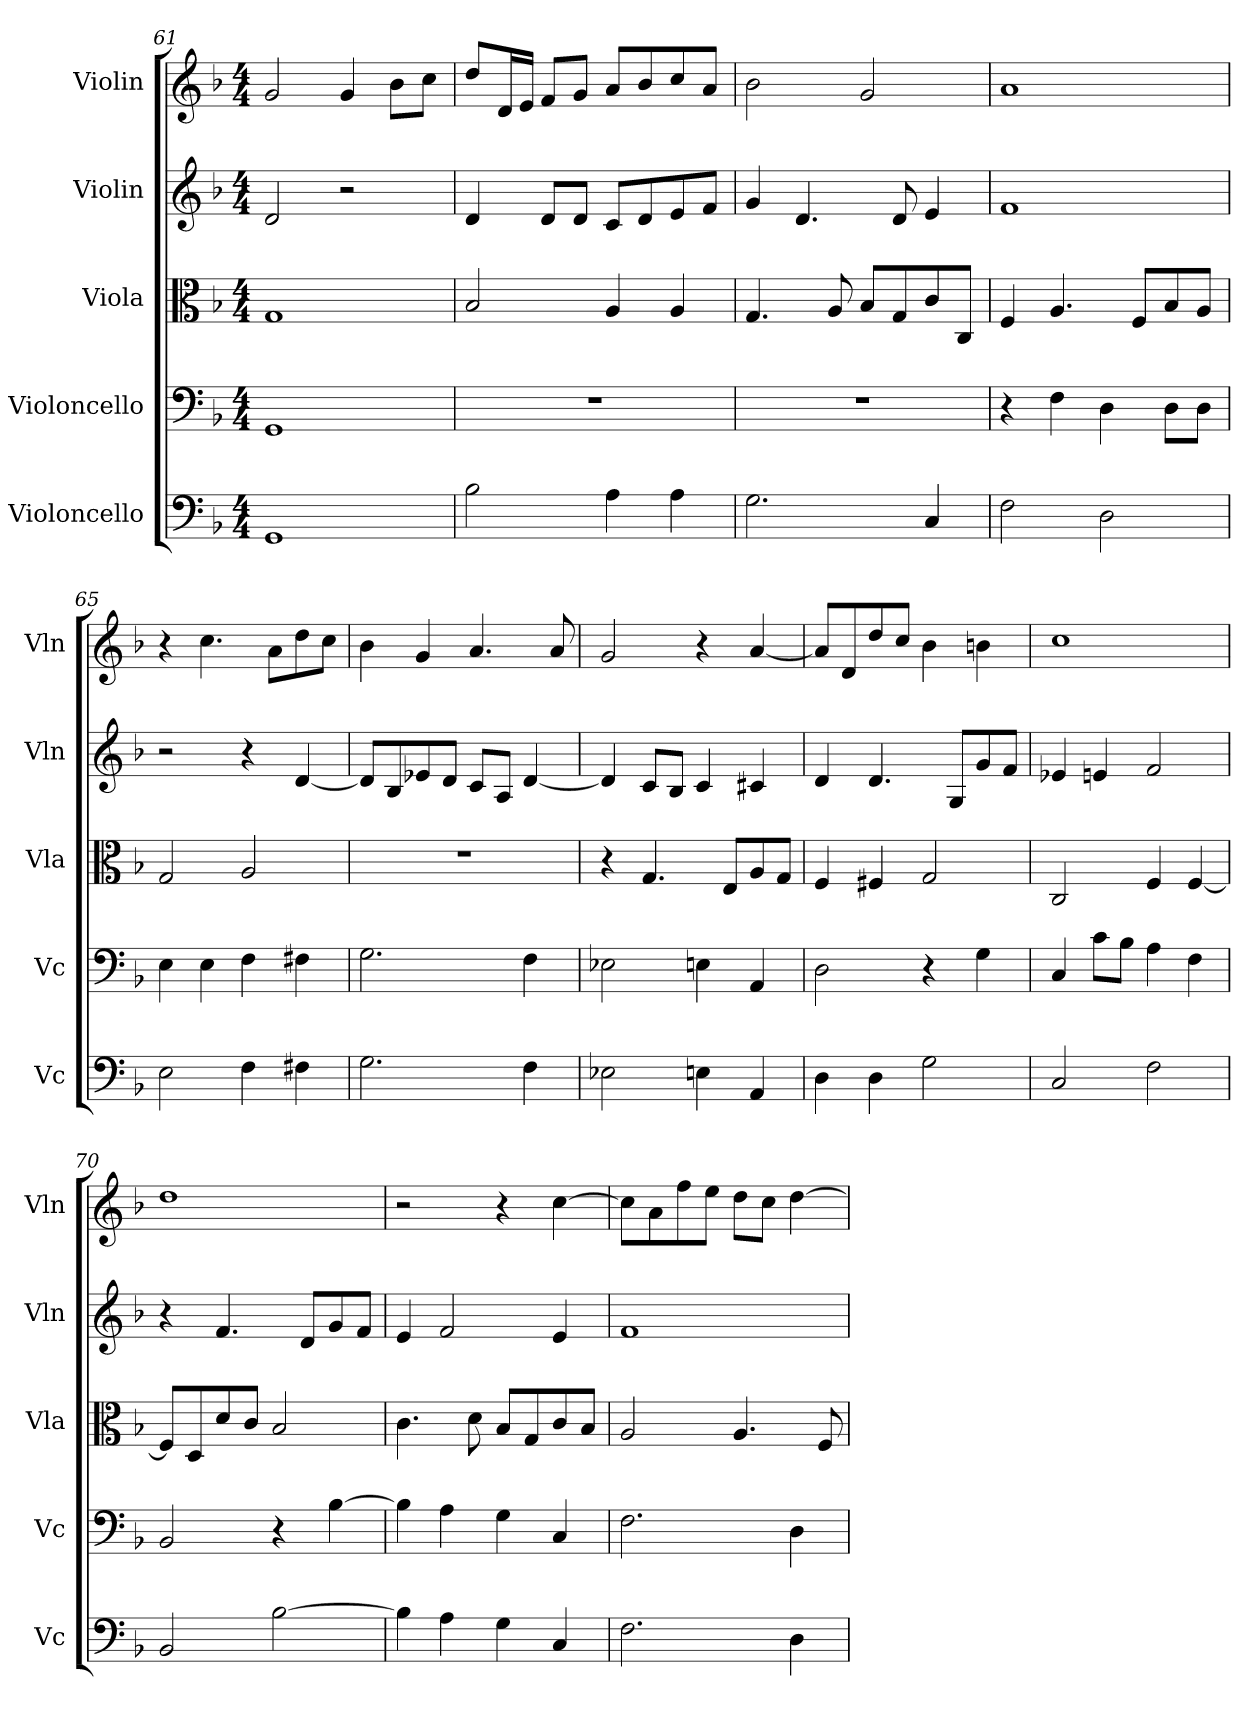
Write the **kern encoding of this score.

**kern	**kern	**kern	**kern	**kern
*part5	*part4	*part3	*part2	*part1
*staff5	*staff4	*staff3	*staff2	*staff1
*I"Violoncello	*I"Violoncello	*I"Viola	*I"Violin	*I"Violin
*I'Vc	*I'Vc	*I'Vla	*I'Vln	*I'Vln
*clefF4	*clefF4	*clefC3	*clefG2	*clefG2
*k[b-]	*k[b-]	*k[b-]	*k[b-]	*k[b-]
*M4/4	*M4/4	*M4/4	*M4/4	*M4/4
=61	=61	=61	=61	=61
1GG	1GG	1G	2d/	2g/
.	.	.	2r	4g/
.	.	.	.	8b-\L
.	.	.	.	8cc\J
=62	=62	=62	=62	=62
2B-\	1r	2B-/	4d/	8dd/L
.	.	.	.	16d/L
.	.	.	.	16e/JJ
.	.	.	8d/L	8f/L
.	.	.	8d/J	8g/J
4A\	.	4A/	8c/L	8a/L
.	.	.	8d/	8b-/
4A\	.	4A/	8e/	8cc/
.	.	.	8f/J	8a/J
=63	=63	=63	=63	=63
2.G\	1r	4.G/	4g/	2b-\
.	.	.	4.d/	.
.	.	8A/	.	.
.	.	8B-/L	.	2g/
.	.	8G/	8d/	.
4C/	.	8c/	4e/	.
.	.	8C/J	.	.
=64	=64	=64	=64	=64
2F\	4r	4F/	1f	1a
.	4F\	4.A/	.	.
2D\	4D\	.	.	.
.	.	8F/L	.	.
.	8D\L	8B-/	.	.
.	8D\J	8A/J	.	.
=65	=65	=65	=65	=65
2E\	4E\	2G/	2r	4r
.	4E\	.	.	4.cc\
4F\	4F\	2A/	4r	.
.	.	.	.	8a\L
4F#X\	4F#X\	.	[4d/	8dd\
.	.	.	.	8cc\J
=66	=66	=66	=66	=66
2.G\	2.G\	1r	8d/L]	4b-\
.	.	.	8B-/	.
.	.	.	8e-X/	4g/
.	.	.	8d/J	.
.	.	.	8c/L	4.a/
.	.	.	8A/J	.
4F\	4F\	.	[4d/	.
.	.	.	.	8a/
=67	=67	=67	=67	=67
2E-X\	2E-X\	4r	4d/]	2g/
.	.	4.G/	8c/L	.
.	.	.	8B-/J	.
4En\	4En\	.	4c/	4r
.	.	8E/L	.	.
4AA/	4AA/	8A/	4c#X/	[4a/
.	.	8G/J	.	.
=68	=68	=68	=68	=68
4D\	2D\	4F/	4d/	8a/L]
.	.	.	.	8d/
4D\	.	4F#X/	4.d/	8dd/
.	.	.	.	8cc/J
2G\	4r	2G/	.	4b-\
.	.	.	8G/L	.
.	4G\	.	8g/	4bn\
.	.	.	8f/J	.
=69	=69	=69	=69	=69
2C/	4C/	2C/	4e-X/	1cc
.	8c\L	.	4en/	.
.	8B-\J	.	.	.
2F\	4A\	4F/	2f/	.
.	4F\	[4F/	.	.
=70	=70	=70	=70	=70
2BB-/	2BB-/	8F/L]	4r	1dd
.	.	8D/	.	.
.	.	8d/	4.f/	.
.	.	8c/J	.	.
[2B-\	4r	2B-/	.	.
.	.	.	8d/L	.
.	[4B-\	.	8g/	.
.	.	.	8f/J	.
=71	=71	=71	=71	=71
4B-\]	4B-\]	4.c\	4e/	2r
4A\	4A\	.	2f/	.
.	.	8d\	.	.
4G\	4G\	8B-/L	.	4r
.	.	8G/	.	.
4C/	4C/	8c/	4e/	[4cc\
.	.	8B-/J	.	.
=72	=72	=72	=72	=72
2.F\	2.F\	2A/	1f	8cc\L]
.	.	.	.	8a\
.	.	.	.	8ff\
.	.	.	.	8ee\J
.	.	4.A/	.	8dd\L
.	.	.	.	8cc\J
4D\	4D\	.	.	[4dd\
.	.	8F/	.	.
=	=	=	=	=
*-	*-	*-	*-	*-
